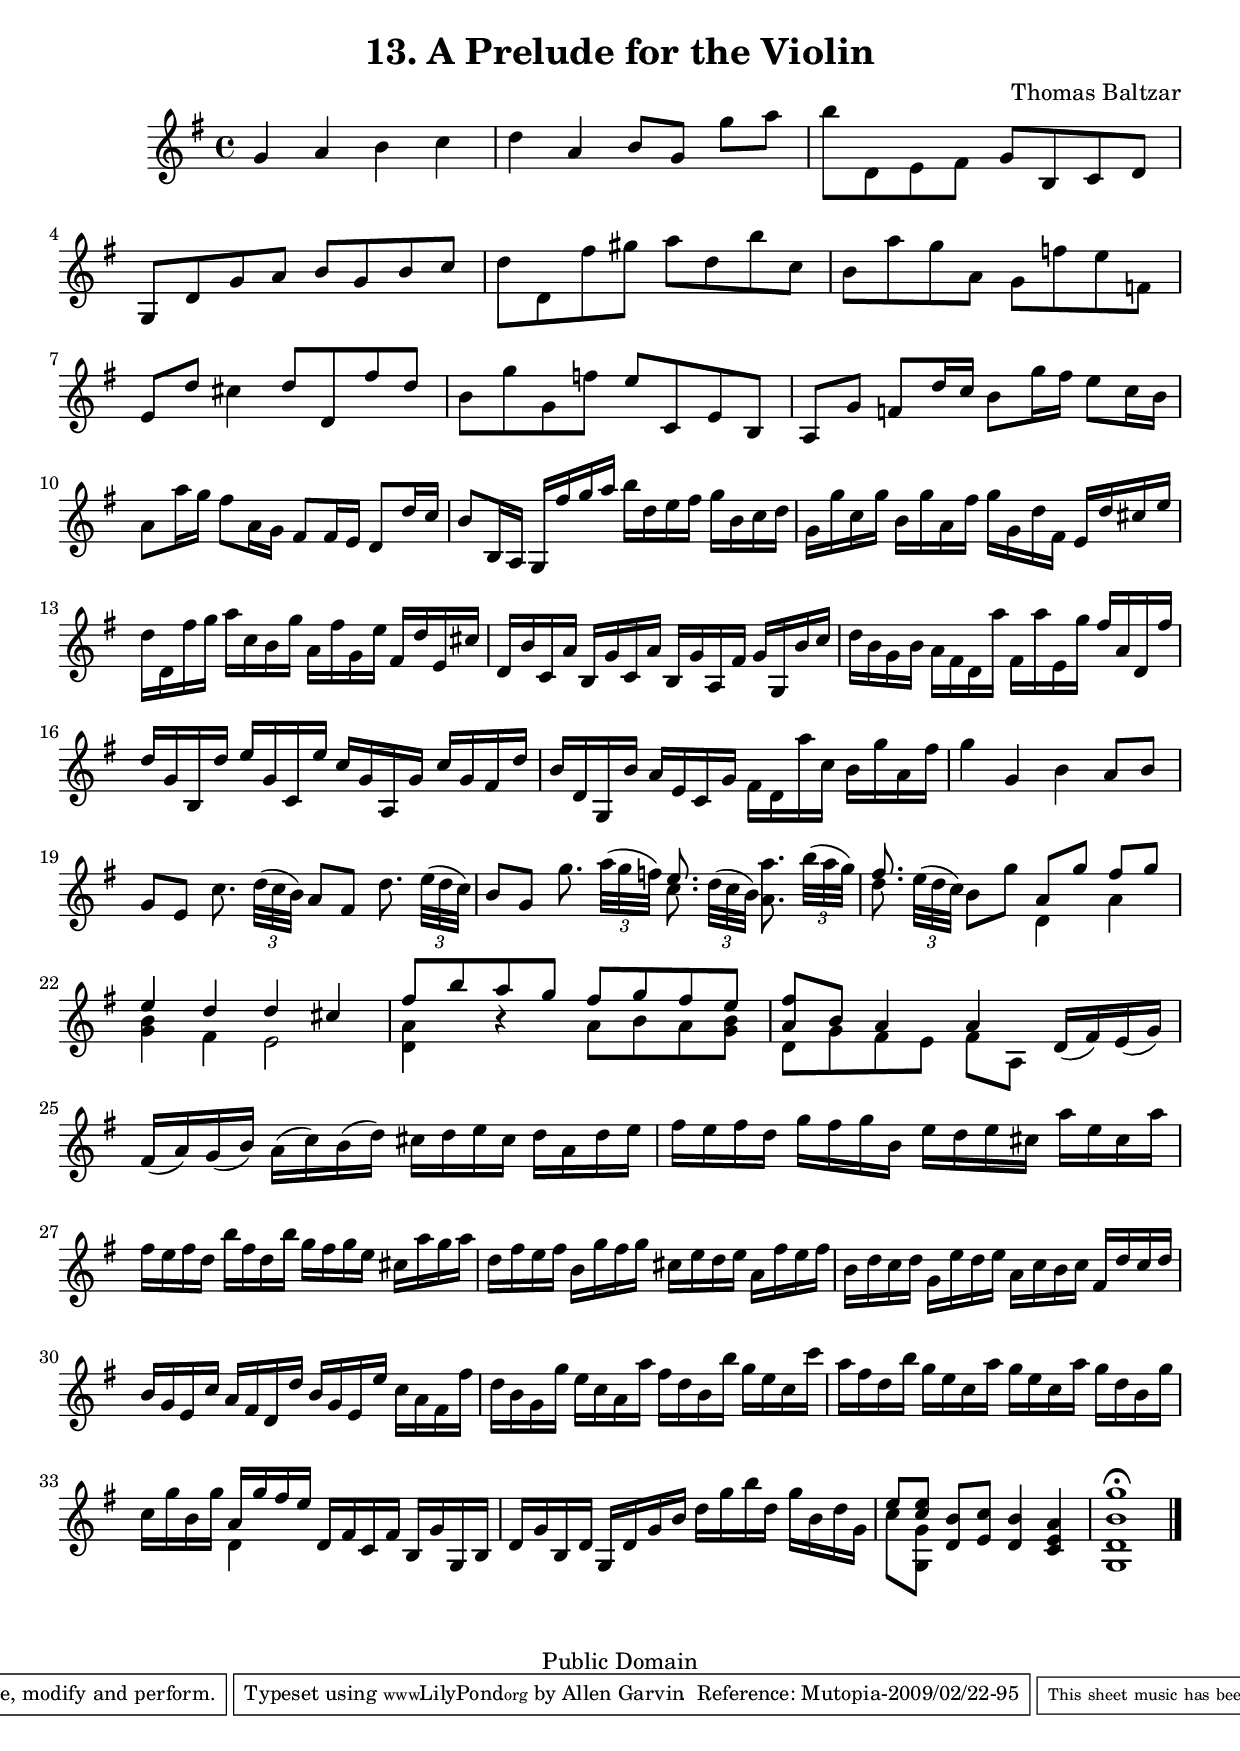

\version "2.10.10"
\include "english.ly"

\header {
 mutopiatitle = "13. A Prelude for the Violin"
 title = \mutopiatitle
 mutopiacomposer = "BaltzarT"
 composer = "Thomas Baltzar"
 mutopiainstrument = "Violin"
 date = "1650s"
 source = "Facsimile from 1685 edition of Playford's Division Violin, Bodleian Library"
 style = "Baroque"
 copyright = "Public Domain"
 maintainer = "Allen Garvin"
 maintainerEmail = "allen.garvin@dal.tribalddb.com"
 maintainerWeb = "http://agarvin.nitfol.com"
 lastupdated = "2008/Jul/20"
 filename = "division-violin-13.ly"

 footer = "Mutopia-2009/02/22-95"
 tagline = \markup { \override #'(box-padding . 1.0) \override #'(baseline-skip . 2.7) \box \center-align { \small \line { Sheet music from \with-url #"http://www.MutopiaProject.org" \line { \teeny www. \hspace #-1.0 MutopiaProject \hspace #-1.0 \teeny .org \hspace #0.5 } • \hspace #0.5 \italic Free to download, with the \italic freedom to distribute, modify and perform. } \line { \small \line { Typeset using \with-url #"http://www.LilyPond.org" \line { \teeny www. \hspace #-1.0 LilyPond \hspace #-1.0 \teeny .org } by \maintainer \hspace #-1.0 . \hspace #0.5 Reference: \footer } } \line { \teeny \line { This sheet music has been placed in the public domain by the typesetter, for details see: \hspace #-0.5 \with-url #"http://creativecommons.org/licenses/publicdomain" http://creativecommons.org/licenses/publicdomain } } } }
}

violin = \relative c'' {
  \set Staff.midiInstrument = "Violin"
  \key g \major
  \time 4/4
  \clef treble

  g4 a b c							                        | % bar 1
  d a  b8[ g]  g'[ a]						                | % bar 2
   b[ d,, e fs]  g[ b, c d] 					            | % bar 3
   g,[ d' g a]  b[ g b c]						            | % bar 4
   d[ d, fs' gs]  a[ d, b' c,]					            | % bar 5
   b[ a' g a,]  g[ f' e f,]					                | % bar 6
   e[ d'] cs4  d8[ d, fs' d]					            | % bar 7
   b[ g' g, f']  e[ c, e b]					                | % bar 8
   a[ g']  f[ d'16 c]  b8[ g'16 fs]  e8[ c16 b]			    | % bar 9
   a8[ a'16 g]  fs8[ a,16 g]  fs8[ fs16 e]  d8[ d'16 c]		| % bar 10
   b8[ b,16 a]  g[ fs'' g a]  b[ d, e fs]  g[ b, c d]		| % bar 11
   g,[ g' c, g']  b,[ g' a, fs']  g[ g, d' fs,]  e[ d' cs e]	| % bar 12
   d[ d, fs' g]  a[ c, b g']  a,[ fs' g, e']  fs,[ d' e, cs']	| % bar 13
   d,[ b' c, a']  b,[ g' c, a']  b,[ g' a, fs']  g[ g, b' c]	| % bar 14
   d[ b g b]  a[ fs d a'']  fs,[ a' e, g']  fs[ a, d, fs']		| % bar 15
   d[ g, b, d']  e[ g, c, e']  c[ g a, g']  c[ g fs d']		    | % bar 16
   b[ d, g, b']  a[ e c g']  fs[ d a'' c,]  b[ g' a, fs']		| % bar 17
  g4 g, b  a8[ b]						                    | % bar 18
   g[ e]  c'8. \times 2/3 { d32[( c  b)] }  
     a8[ fs]  d'8. \times 2/3 { e32[( d  c)] } 		        | % bar 19
   b8[ g]  g'8. \times 2/3 { a32[( g  f)] } 
    { << { \stemUp e8. \stemNeutral }
        { \context Voice = "ii" 
          { \stemDown  c8. \times 2/3 { d32[( c  b)] } \stemNeutral } 
        } >> }
    <a a'>8. \times 2/3 { b'32[( a  g)] } 			        | % bar 20
  { << { \stemUp fs8. \stemNeutral }
      { \context Voice = "ii"         {  \stemDown d8. \times 2/3 { e32[( d  c)] } } } >> }
     b8[ g'] 
    { << { \stemUp  a,8[ g']  fs[ g] \stemNeutral }
        { \context Voice = "ii"           { \stemDown d,4 a' \stemNeutral } } >> }			                                                | % bar 21  
  { << { \stemUp e'4 d d cs }
      { \context Voice = "ii"         { \stemDown <b g>4 fs e2 } } >> }			
                                                            | % bar 22
  { << { \stemUp  fs'8[ b a g]  fs[ g fs e] <fs a,>[ b,] a4 a4 }
      { \context Voice = "ii"         { \stemDown <a d,>4 r4  a8[ b a <b g>]  d,[ g fs e] 
		 fs[ a,]  } } >> } 
    \stemNeutral  d16[(  fs) e(  g)]					    | % bar 23
   fs[(  a) g(  b)]  a[(  c) b(  d)]  cs[ d e cs]  d[ a d e]	| % bar 24
   fs[ e fs d]  g[ fs g b,]  e[ d e cs]  a'[ e cs a']		| % bar 25
   fs[ e fs d]  b'[ fs d b']  g[ fs g e]  cs[ a' g a]		| % bar 26
   d,[ fs e fs]  b,[ g' fs g]  cs,[ e d e]  a,[ fs' e fs]	| % bar 27
   b,[ d c d]  g,[ e' d e]  a,[ c b c]  fs,[ d' c d]		| % bar 28
   b[ g e c']  a[ fs d d']  b[ g e e']  c[ a fs fs']		| % bar 29
   d[ b g g']  e[ c a a']  fs[ d b b']  g[ e c c']			| % bar 30
   a[ fs d b']  g[ e c a']  g[ e c a']  g[ d b g']			| % bar 31
   c,[ g' b, g']
    { << { \stemUp  a,[ g' fs e] }
        { \context Voice = "ii" { \stemDown d,4 } } >> }
    \stemNeutral  d16[ fs c fs]  b,[ g' g, b]			    | % bar 32
   d[ g b, d]  g,[ d' g b]  d[ g b d,]  g[ b, d g,]	       	| % bar 33
  { << { \stemUp  e'8[ <e c>] }
      { \context Voice = "ii" { \stemDown  c[ <g g,> ] } } >> }
    \stemNeutral <b d,>[ <c e,>] <b d,>4 <a e c>			| % bar 34
  <g,\fermata d' b' g'>1 \bar "|."				            | % bar 35
}

\score {
   \context GrandStaff << 
    \context Staff = "one" <<
      \violin
    >>
  >>

  \layout{ }

  
  \midi {
    \context {
      \Score
      tempoWholesPerMinute = #(ly:make-moment 92 4)
      }
    }


}

